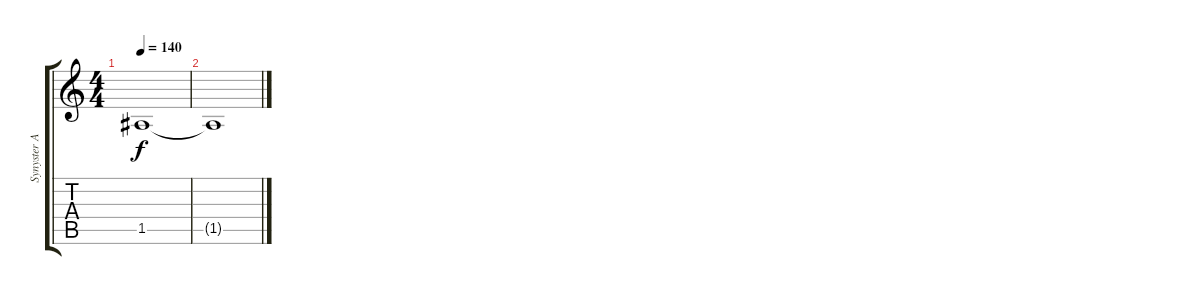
\track ("Synyster Acoustic" "Synyster A") {instrument acousticguitarsteel}
\staff {score tabs}
\tuning (E4 B3 G3 D3 A2 E2) {hide}
\ts (4 4)
\tempo 140
\clef g2
\ks c
1.5{t}.1{dy f} |
1.5{t}.1
